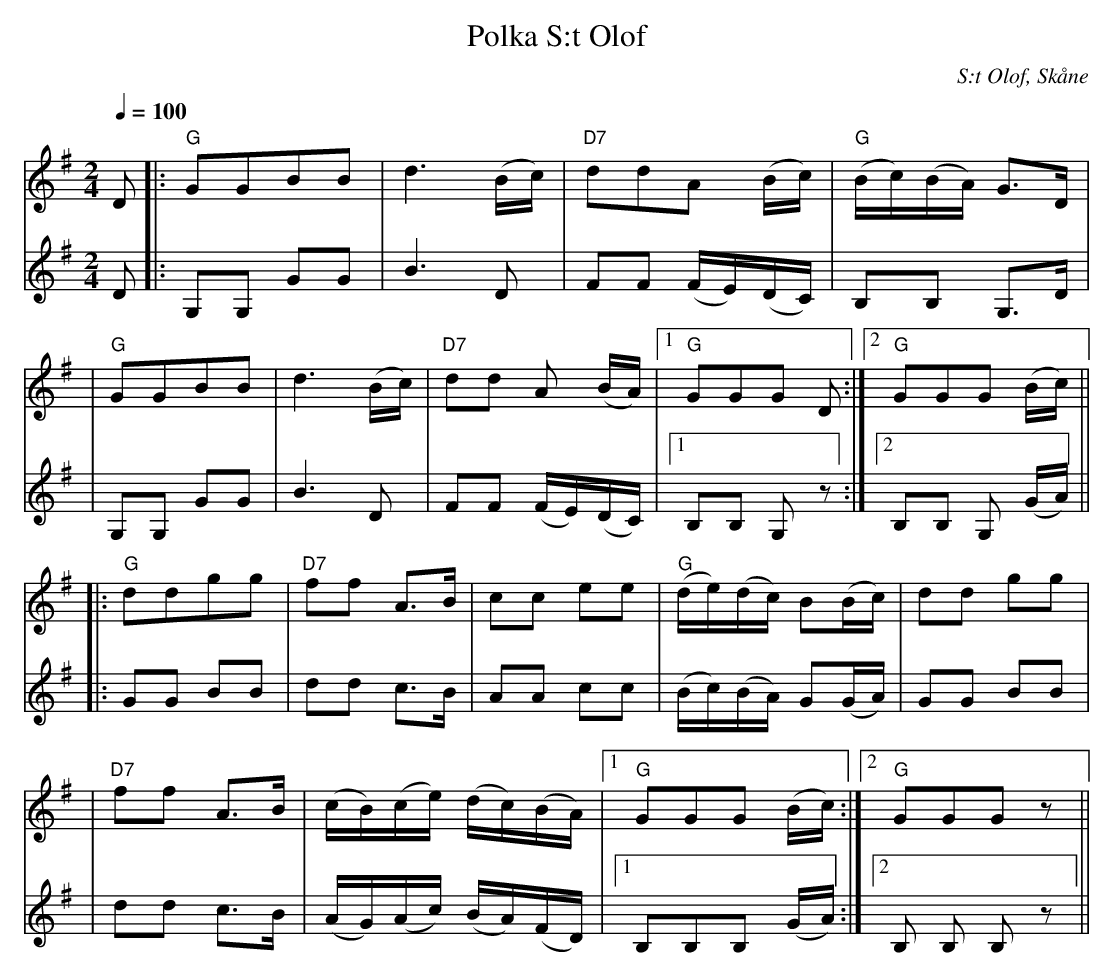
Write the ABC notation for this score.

X:1
T:Polka S:t Olof
O:S:t Olof, Skåne
M:2/4
L:1/16
Q:1/4=100
K:G
V:1
D2 |: "G"G2G2B2B2| d6 (Bc) | "D7"d2d2A2 (Bc) | "G"(Bc)(BA) G3D |
   |  "G"G2G2B2B2| d6 (Bc) | "D7"d2d2 A2 (BA)|1 "G"G2G2G2 D2 :|2 "G"G2G2G2 (Bc) ||
   |: "G"d2d2g2g2 | "D7"f2f2 A3B | c2c2 e2e2 | "G"(de)(dc) B2(Bc) | d2d2 g2g2 |
   |  "D7"f2f2 A3B | (cB)(ce) (dc)(BA) |1 "G"G2G2G2 (Bc) :|2 "G"G2G2G2 z2||
V:2
D2 |: G,2G,2 G2G2| B6 D2 | F2F2 (FE)(DC) | B,2B,2 G,3D |
   |  G,2G,2 G2G2| B6 D2 | F2F2 (FE)(DC) |1 B,2B,2 G,2 z2 :|2 B,2B,2 G,2 (GA)||
   |: G2G2 B2B2 | d2d2 c3B |  A2A2 c2c2 |  (Bc)(BA) G2(GA) | G2G2 B2B2 |
   |  d2d2 c3B | (AG)(Ac) (BA)(FD) |1 B,2B,2B,2 (GA) :|2 B,2 B,2 B,2 z2||
